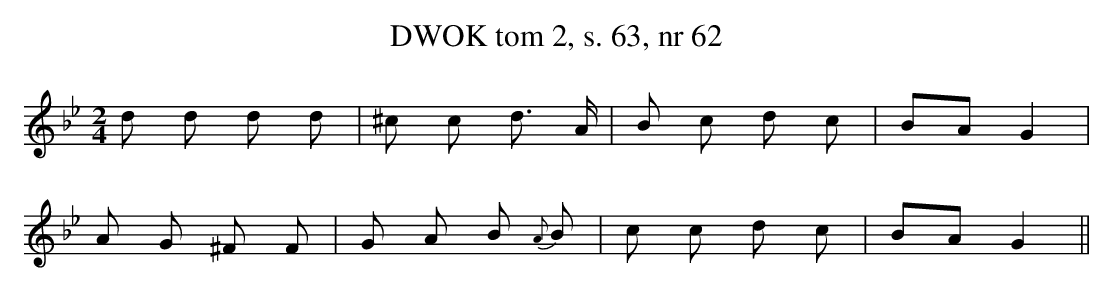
X:1
T: DWOK tom 2, s. 63, nr 62
L: 1/16
M: 2/4
K: Bb
d2 d2 d2 d2 | \
^c2 c2  d3 A1 | \
B2 c2 d2 c2 | \
B2A2 G4 |
A2 G2 ^F2 F2 | \
G2 A2 B2 {A} B2 | \
c2 c2 d2 c2 | \
B2A2 G4 ||
